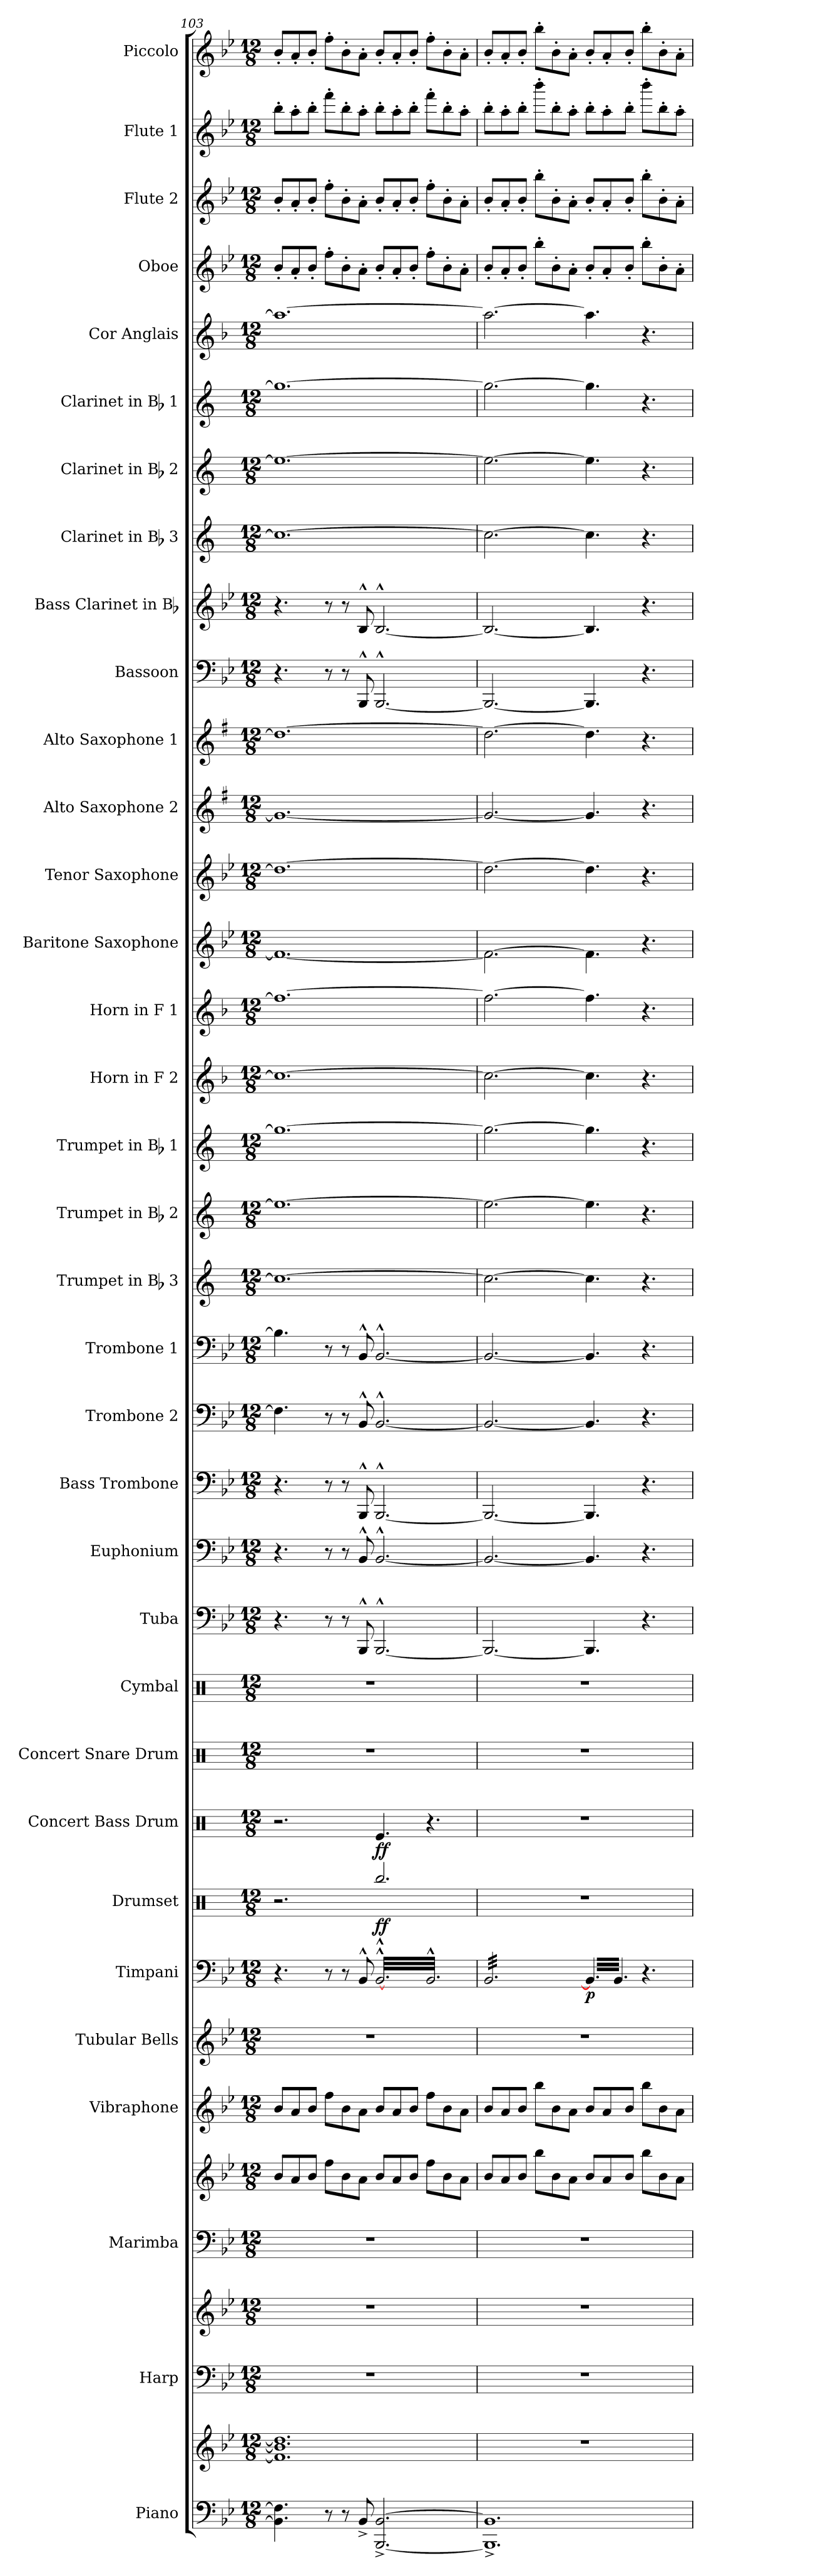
**kern	**kern	**kern	**kern	**kern	**kern	**kern	**kern	**kern	**dynam	**kern	**dynam	**kern	**dynam	**kern	**kern	**kern	**kern	**kern	**kern	**kern	**kern	**kern	**kern	**kern	**kern	**kern	**kern	**kern	**kern	**kern	**kern	**kern	**kern	**kern	**kern	**kern	**kern	**kern	**kern
*part34	*part34	*part33	*part33	*part32	*part32	*part31	*part30	*part29	*part29	*part28	*part28	*part27	*part27	*part26	*part25	*part24	*part23	*part22	*part21	*part20	*part19	*part18	*part17	*part16	*part15	*part14	*part13	*part12	*part11	*part10	*part9	*part8	*part7	*part6	*part5	*part4	*part3	*part2	*part1
*staff37	*staff36	*staff35	*staff34	*staff33	*staff32	*staff31	*staff30	*staff29	*staff29	*staff28	*staff28	*staff27	*staff27	*staff26	*staff25	*staff24	*staff23	*staff22	*staff21	*staff20	*staff19	*staff18	*staff17	*staff16	*staff15	*staff14	*staff13	*staff12	*staff11	*staff10	*staff9	*staff8	*staff7	*staff6	*staff5	*staff4	*staff3	*staff2	*staff1
*I"Piano	*	*I"Harp	*	*I"Marimba	*	*I"Vibraphone	*I"Tubular Bells	*I"Timpani	*	*I"Drumset	*	*I"Concert Bass Drum	*	*I"Concert Snare Drum	*I"Cymbal	*I"Tuba	*I"Euphonium	*I"Bass Trombone	*I"Trombone 2	*I"Trombone 1	*I"Trumpet in Bb 3	*I"Trumpet in Bb 2	*I"Trumpet in Bb 1	*I"Horn in F 2	*I"Horn in F 1	*I"Baritone Saxophone	*I"Tenor Saxophone	*I"Alto Saxophone 2	*I"Alto Saxophone 1	*I"Bassoon	*I"Bass Clarinet in Bb	*I"Clarinet in Bb 3	*I"Clarinet in Bb 2	*I"Clarinet in Bb 1	*I"Cor Anglais	*I"Oboe	*I"Flute 2	*I"Flute 1	*I"Piccolo
*I'Pno.	*	*I'Hp.	*	*I'Mar.	*	*I'Vib.	*I'Tub. B.	*I'Timp.	*	*I'D. Set	*	*I'Con. BD	*	*I'Con. Sn.	*I'Cym.	*I'Tba.	*I'Euph.	*I'B. Tbn.	*I'Tbn. 2	*I'Tbn. 1	*I'Tpt. 3	*I'Tpt. 2	*I'Tpt. 1	*I'Hn. 2	*I'Hn. 1	*I'Bari. Sax.	*I'Ten. Sax.	*I'Alto Sax. 2	*I'Alto Sax. 1	*I'Bsn.	*I'B. Cl.	*I'Cl. 3	*I'Cl. 2	*I'Cl. 1	*I'C. A.	*I'Ob.	*I'Fl. 2	*I'Fl. 1	*I'Picc.
*clefF4	*clefG2	*clefF4	*clefG2	*clefF4	*clefG2	*clefG2	*clefG2	*clefF4	*	*clefX	*	*clefX	*	*clefX	*clefX	*clefF4	*clefF4	*clefF4	*clefF4	*clefF4	*clefG2	*clefG2	*clefG2	*clefG2	*clefG2	*clefG2	*clefG2	*clefG2	*clefG2	*clefF4	*clefG2	*clefG2	*clefG2	*clefG2	*clefG2	*clefG2	*clefG2	*clefG2	*clefG2
*	*	*	*	*	*	*	*	*	*	*	*	*	*	*	*	*	*	*	*	*	*ITrd1c2	*ITrd1c2	*ITrd1c2	*ITrd4c7	*ITrd4c7	*ITrd12c21	*ITrd8c14	*ITrd5c9	*ITrd5c9	*	*ITrd8c14	*ITrd1c2	*ITrd1c2	*ITrd1c2	*ITrd4c7	*	*	*	*ITrd-7c-12
*k[b-e-]	*k[b-e-]	*k[b-e-]	*k[b-e-]	*k[b-e-]	*k[b-e-]	*k[b-e-]	*k[b-e-]	*k[b-e-]	*	*k[]	*	*k[]	*	*k[]	*k[]	*k[b-e-]	*k[b-e-]	*k[b-e-]	*k[b-e-]	*k[b-e-]	*k[b-e-]	*k[b-e-]	*k[b-e-]	*k[b-e-]	*k[b-e-]	*k[b-e-]	*k[b-e-]	*k[b-e-]	*k[b-e-]	*k[b-e-]	*k[b-e-]	*k[b-e-]	*k[b-e-]	*k[b-e-]	*k[b-e-]	*k[b-e-]	*k[b-e-]	*k[b-e-]	*k[b-e-]
*B-:	*B-:	*B-:	*B-:	*B-:	*B-:	*B-:	*B-:	*B-:	*	*	*	*	*	*	*	*B-:	*B-:	*B-:	*B-:	*B-:	*	*	*	*B-:	*B-:	*B-:	*	*B-:	*B-:	*B-:	*	*	*	*	*B-:	*B-:	*B-:	*B-:	*B-:
*M12/8	*M12/8	*M12/8	*M12/8	*M12/8	*M12/8	*M12/8	*M12/8	*M12/8	*	*M12/8	*	*M12/8	*	*M12/8	*M12/8	*M12/8	*M12/8	*M12/8	*M12/8	*M12/8	*M12/8	*M12/8	*M12/8	*M12/8	*M12/8	*M12/8	*M12/8	*M12/8	*M12/8	*M12/8	*M12/8	*M12/8	*M12/8	*M12/8	*M12/8	*M12/8	*M12/8	*M12/8	*M12/8
=103	=103	=103	=103	=103	=103	=103	=103	=103	=103	=103	=103	=103	=103	=103	=103	=103	=103	=103	=103	=103	=103	=103	=103	=103	=103	=103	=103	=103	=103	=103	=103	=103	=103	=103	=103	=103	=103	=103	=103
4.BB-\] 4.F\]	1.f] 1.b-] 1.dd]	1.r	1.r	1.r	8b-/L	8b-/L	1.r	4.r	.	2.r	.	2.r	.	1.r	1.r	4.r	4.r	4.r	4.F\]	4.B-\]	1.b-_	1.dd_	1.ff_	1.f_	1.b-_	1.F_	1.d_	1.B-_	1.f_	4.r	4.r	1.b-_	1.dd_	1.ff_	1.dd_	8b-'/L	8b-'/L	8bb-'\L	8bb-'/L
.	.	.	.	.	8a/	8a/	.	.	.	.	.	.	.	.	.	.	.	.	.	.	.	.	.	.	.	.	.	.	.	.	.	.	.	.	.	8a'/	8a'/	8aa'\	8aa'/
.	.	.	.	.	8b-/J	8b-/J	.	.	.	.	.	.	.	.	.	.	.	.	.	.	.	.	.	.	.	.	.	.	.	.	.	.	.	.	.	8b-'/J	8b-'/J	8bb-'\J	8bb-'/J
8r	.	.	.	.	8ff\L	8ff\L	.	8r	.	.	.	.	.	.	.	8r	8r	8r	8r	8r	.	.	.	.	.	.	.	.	.	8r	8r	.	.	.	.	8ff'\L	8ff'\L	8fff'\L	8fff'\L
8r	.	.	.	.	8b-\	8b-\	.	8r	.	.	.	.	.	.	.	8r	8r	8r	8r	8r	.	.	.	.	.	.	.	.	.	8r	8r	.	.	.	.	8b-'\	8b-'\	8bb-'\	8bb-'\
8BB-^/	.	.	.	.	8a\J	8a\J	.	8BB-^^/	.	.	.	.	.	.	.	8BBB-^^/	8BB-^^/	8BBB-^^/	8BB-^^/	8BB-^^/	.	.	.	.	.	.	.	.	.	8BBB-^^/	8BB-^^/	.	.	.	.	8a'\J	8a'\J	8aa'\J	8aa'\J
!	!	!	!	!	!	!	!	!	!	!	!LO:DY:b	!	!LO:DY:b	!	!	!	!	!	!	!	!	!	!	!	!	!	!	!	!	!	!	!	!	!	!	!	!	!	!
*	*	*	*	*	*	*	*	*tremolo	*	*	*	*	*	*	*	*	*	*	*	*	*	*	*	*	*	*	*	*	*	*	*	*	*	*	*	*	*	*	*
[2.BBB-/^ [2.BB-/^	.	.	.	.	8b-/L	8b-/L	.	[32BB-^^/LLL	.	2.Rbb/	ff	4.Re/	ff	.	.	[2.BBB-^^/	[2.BB-^^/	[2.BBB-^^/	[2.BB-^^/	[2.BB-^^/	.	.	.	.	.	.	.	.	.	[2.BBB-^^/	[2.BB-^^/	.	.	.	.	8b-'/L	8b-'/L	8bb-'\L	8bb-'/L
.	.	.	.	.	.	.	.	32BB-^^/	.	.	.	.	.	.	.	.	.	.	.	.	.	.	.	.	.	.	.	.	.	.	.	.	.	.	.	.	.	.	.
.	.	.	.	.	.	.	.	32BB-^^/	.	.	.	.	.	.	.	.	.	.	.	.	.	.	.	.	.	.	.	.	.	.	.	.	.	.	.	.	.	.	.
.	.	.	.	.	.	.	.	32BB-^^/	.	.	.	.	.	.	.	.	.	.	.	.	.	.	.	.	.	.	.	.	.	.	.	.	.	.	.	.	.	.	.
.	.	.	.	.	8a/	8a/	.	32BB-^^/	.	.	.	.	.	.	.	.	.	.	.	.	.	.	.	.	.	.	.	.	.	.	.	.	.	.	.	8a'/	8a'/	8aa'\	8aa'/
.	.	.	.	.	.	.	.	32BB-^^/	.	.	.	.	.	.	.	.	.	.	.	.	.	.	.	.	.	.	.	.	.	.	.	.	.	.	.	.	.	.	.
.	.	.	.	.	.	.	.	32BB-^^/	.	.	.	.	.	.	.	.	.	.	.	.	.	.	.	.	.	.	.	.	.	.	.	.	.	.	.	.	.	.	.
.	.	.	.	.	.	.	.	32BB-^^/	.	.	.	.	.	.	.	.	.	.	.	.	.	.	.	.	.	.	.	.	.	.	.	.	.	.	.	.	.	.	.
.	.	.	.	.	8b-/J	8b-/J	.	32BB-^^/	.	.	.	.	.	.	.	.	.	.	.	.	.	.	.	.	.	.	.	.	.	.	.	.	.	.	.	8b-'/J	8b-'/J	8bb-'\J	8bb-'/J
.	.	.	.	.	.	.	.	32BB-^^/	.	.	.	.	.	.	.	.	.	.	.	.	.	.	.	.	.	.	.	.	.	.	.	.	.	.	.	.	.	.	.
.	.	.	.	.	.	.	.	32BB-^^/	.	.	.	.	.	.	.	.	.	.	.	.	.	.	.	.	.	.	.	.	.	.	.	.	.	.	.	.	.	.	.
.	.	.	.	.	.	.	.	32BB-^^/	.	.	.	.	.	.	.	.	.	.	.	.	.	.	.	.	.	.	.	.	.	.	.	.	.	.	.	.	.	.	.
.	.	.	.	.	8ff\L	8ff\L	.	32BB-^^/	.	.	.	4.r	.	.	.	.	.	.	.	.	.	.	.	.	.	.	.	.	.	.	.	.	.	.	.	8ff'\L	8ff'\L	8fff'\L	8fff'\L
.	.	.	.	.	.	.	.	32BB-^^/	.	.	.	.	.	.	.	.	.	.	.	.	.	.	.	.	.	.	.	.	.	.	.	.	.	.	.	.	.	.	.
.	.	.	.	.	.	.	.	32BB-^^/	.	.	.	.	.	.	.	.	.	.	.	.	.	.	.	.	.	.	.	.	.	.	.	.	.	.	.	.	.	.	.
.	.	.	.	.	.	.	.	32BB-^^/	.	.	.	.	.	.	.	.	.	.	.	.	.	.	.	.	.	.	.	.	.	.	.	.	.	.	.	.	.	.	.
.	.	.	.	.	8b-\	8b-\	.	32BB-^^/	.	.	.	.	.	.	.	.	.	.	.	.	.	.	.	.	.	.	.	.	.	.	.	.	.	.	.	8b-'\	8b-'\	8bb-'\	8bb-'\
.	.	.	.	.	.	.	.	32BB-^^/	.	.	.	.	.	.	.	.	.	.	.	.	.	.	.	.	.	.	.	.	.	.	.	.	.	.	.	.	.	.	.
.	.	.	.	.	.	.	.	32BB-^^/	.	.	.	.	.	.	.	.	.	.	.	.	.	.	.	.	.	.	.	.	.	.	.	.	.	.	.	.	.	.	.
.	.	.	.	.	.	.	.	32BB-^^/	.	.	.	.	.	.	.	.	.	.	.	.	.	.	.	.	.	.	.	.	.	.	.	.	.	.	.	.	.	.	.
.	.	.	.	.	8a\J	8a\J	.	32BB-^^/	.	.	.	.	.	.	.	.	.	.	.	.	.	.	.	.	.	.	.	.	.	.	.	.	.	.	.	8a'\J	8a'\J	8aa'\J	8aa'\J
.	.	.	.	.	.	.	.	32BB-^^/	.	.	.	.	.	.	.	.	.	.	.	.	.	.	.	.	.	.	.	.	.	.	.	.	.	.	.	.	.	.	.
.	.	.	.	.	.	.	.	32BB-^^/	.	.	.	.	.	.	.	.	.	.	.	.	.	.	.	.	.	.	.	.	.	.	.	.	.	.	.	.	.	.	.
.	.	.	.	.	.	.	.	32BB-^^/JJJ	.	.	.	.	.	.	.	.	.	.	.	.	.	.	.	.	.	.	.	.	.	.	.	.	.	.	.	.	.	.	.
=104	=104	=104	=104	=104	=104	=104	=104	=104	=104	=104	=104	=104	=104	=104	=104	=104	=104	=104	=104	=104	=104	=104	=104	=104	=104	=104	=104	=104	=104	=104	=104	=104	=104	=104	=104	=104	=104	=104	=104
1.BBB-]^ 1.BB-]^	1.r	1.r	1.r	1.r	8b-/L	8b-/L	1.r	32BB-/LLL	.	1.r	.	1.r	.	1.r	1.r	2.BBB-/_	2.BB-/_	2.BBB-/_	2.BB-/_	2.BB-/_	2.b-\_	2.dd\_	2.ff\_	2.f\_	2.b-\_	2.F\_	2.d\_	2.B-/_	2.f\_	2.BBB-/_	2.BB-/_	2.b-\_	2.dd\_	2.ff\_	2.dd\_	8b-'/L	8b-'/L	8bb-'\L	8bb-'/L
.	.	.	.	.	.	.	.	32BB-/	.	.	.	.	.	.	.	.	.	.	.	.	.	.	.	.	.	.	.	.	.	.	.	.	.	.	.	.	.	.	.
.	.	.	.	.	.	.	.	32BB-/	.	.	.	.	.	.	.	.	.	.	.	.	.	.	.	.	.	.	.	.	.	.	.	.	.	.	.	.	.	.	.
.	.	.	.	.	.	.	.	32BB-/	.	.	.	.	.	.	.	.	.	.	.	.	.	.	.	.	.	.	.	.	.	.	.	.	.	.	.	.	.	.	.
.	.	.	.	.	8a/	8a/	.	32BB-/	.	.	.	.	.	.	.	.	.	.	.	.	.	.	.	.	.	.	.	.	.	.	.	.	.	.	.	8a'/	8a'/	8aa'\	8aa'/
.	.	.	.	.	.	.	.	32BB-/	.	.	.	.	.	.	.	.	.	.	.	.	.	.	.	.	.	.	.	.	.	.	.	.	.	.	.	.	.	.	.
.	.	.	.	.	.	.	.	32BB-/	.	.	.	.	.	.	.	.	.	.	.	.	.	.	.	.	.	.	.	.	.	.	.	.	.	.	.	.	.	.	.
.	.	.	.	.	.	.	.	32BB-/	.	.	.	.	.	.	.	.	.	.	.	.	.	.	.	.	.	.	.	.	.	.	.	.	.	.	.	.	.	.	.
.	.	.	.	.	8b-/J	8b-/J	.	32BB-/	.	.	.	.	.	.	.	.	.	.	.	.	.	.	.	.	.	.	.	.	.	.	.	.	.	.	.	8b-'/J	8b-'/J	8bb-'\J	8bb-'/J
.	.	.	.	.	.	.	.	32BB-/	.	.	.	.	.	.	.	.	.	.	.	.	.	.	.	.	.	.	.	.	.	.	.	.	.	.	.	.	.	.	.
.	.	.	.	.	.	.	.	32BB-/	.	.	.	.	.	.	.	.	.	.	.	.	.	.	.	.	.	.	.	.	.	.	.	.	.	.	.	.	.	.	.
.	.	.	.	.	.	.	.	32BB-/	.	.	.	.	.	.	.	.	.	.	.	.	.	.	.	.	.	.	.	.	.	.	.	.	.	.	.	.	.	.	.
.	.	.	.	.	8bb-\L	8bb-\L	.	32BB-/	.	.	.	.	.	.	.	.	.	.	.	.	.	.	.	.	.	.	.	.	.	.	.	.	.	.	.	8bb-'\L	8bb-'\L	8bbb-'\L	8bbb-'\L
.	.	.	.	.	.	.	.	32BB-/	.	.	.	.	.	.	.	.	.	.	.	.	.	.	.	.	.	.	.	.	.	.	.	.	.	.	.	.	.	.	.
.	.	.	.	.	.	.	.	32BB-/	.	.	.	.	.	.	.	.	.	.	.	.	.	.	.	.	.	.	.	.	.	.	.	.	.	.	.	.	.	.	.
.	.	.	.	.	.	.	.	32BB-/	.	.	.	.	.	.	.	.	.	.	.	.	.	.	.	.	.	.	.	.	.	.	.	.	.	.	.	.	.	.	.
.	.	.	.	.	8b-\	8b-\	.	32BB-/	.	.	.	.	.	.	.	.	.	.	.	.	.	.	.	.	.	.	.	.	.	.	.	.	.	.	.	8b-'\	8b-'\	8bb-'\	8bb-'\
.	.	.	.	.	.	.	.	32BB-/	.	.	.	.	.	.	.	.	.	.	.	.	.	.	.	.	.	.	.	.	.	.	.	.	.	.	.	.	.	.	.
.	.	.	.	.	.	.	.	32BB-/	.	.	.	.	.	.	.	.	.	.	.	.	.	.	.	.	.	.	.	.	.	.	.	.	.	.	.	.	.	.	.
.	.	.	.	.	.	.	.	32BB-/	.	.	.	.	.	.	.	.	.	.	.	.	.	.	.	.	.	.	.	.	.	.	.	.	.	.	.	.	.	.	.
.	.	.	.	.	8a\J	8a\J	.	32BB-/	.	.	.	.	.	.	.	.	.	.	.	.	.	.	.	.	.	.	.	.	.	.	.	.	.	.	.	8a'\J	8a'\J	8aa'\J	8aa'\J
.	.	.	.	.	.	.	.	32BB-/	.	.	.	.	.	.	.	.	.	.	.	.	.	.	.	.	.	.	.	.	.	.	.	.	.	.	.	.	.	.	.
.	.	.	.	.	.	.	.	32BB-/	.	.	.	.	.	.	.	.	.	.	.	.	.	.	.	.	.	.	.	.	.	.	.	.	.	.	.	.	.	.	.
.	.	.	.	.	.	.	.	32BB-/JJJ	.	.	.	.	.	.	.	.	.	.	.	.	.	.	.	.	.	.	.	.	.	.	.	.	.	.	.	.	.	.	.
!	!	!	!	!	!	!	!	!	!LO:DY:b	!	!	!	!	!	!	!	!	!	!	!	!	!	!	!	!	!	!	!	!	!	!	!	!	!	!	!	!	!	!
.	.	.	.	.	8b-/L	8b-/L	.	32BB-/]LLL	p	.	.	.	.	.	.	4.BBB-/]	4.BB-/]	4.BBB-/]	4.BB-/]	4.BB-/]	4.b-\]	4.dd\]	4.ff\]	4.f\]	4.b-\]	4.F\]	4.d\]	4.B-/]	4.f\]	4.BBB-/]	4.BB-/]	4.b-\]	4.dd\]	4.ff\]	4.dd\]	8b-'/L	8b-'/L	8bb-'\L	8bb-'/L
.	.	.	.	.	.	.	.	32BB-/	.	.	.	.	.	.	.	.	.	.	.	.	.	.	.	.	.	.	.	.	.	.	.	.	.	.	.	.	.	.	.
.	.	.	.	.	.	.	.	32BB-/	.	.	.	.	.	.	.	.	.	.	.	.	.	.	.	.	.	.	.	.	.	.	.	.	.	.	.	.	.	.	.
.	.	.	.	.	.	.	.	32BB-/	.	.	.	.	.	.	.	.	.	.	.	.	.	.	.	.	.	.	.	.	.	.	.	.	.	.	.	.	.	.	.
.	.	.	.	.	8a/	8a/	.	32BB-/	.	.	.	.	.	.	.	.	.	.	.	.	.	.	.	.	.	.	.	.	.	.	.	.	.	.	.	8a'/	8a'/	8aa'\	8aa'/
.	.	.	.	.	.	.	.	32BB-/	.	.	.	.	.	.	.	.	.	.	.	.	.	.	.	.	.	.	.	.	.	.	.	.	.	.	.	.	.	.	.
.	.	.	.	.	.	.	.	32BB-/	.	.	.	.	.	.	.	.	.	.	.	.	.	.	.	.	.	.	.	.	.	.	.	.	.	.	.	.	.	.	.
.	.	.	.	.	.	.	.	32BB-/	.	.	.	.	.	.	.	.	.	.	.	.	.	.	.	.	.	.	.	.	.	.	.	.	.	.	.	.	.	.	.
.	.	.	.	.	8b-/J	8b-/J	.	32BB-/	.	.	.	.	.	.	.	.	.	.	.	.	.	.	.	.	.	.	.	.	.	.	.	.	.	.	.	8b-'/J	8b-'/J	8bb-'\J	8bb-'/J
.	.	.	.	.	.	.	.	32BB-/	.	.	.	.	.	.	.	.	.	.	.	.	.	.	.	.	.	.	.	.	.	.	.	.	.	.	.	.	.	.	.
.	.	.	.	.	.	.	.	32BB-/	.	.	.	.	.	.	.	.	.	.	.	.	.	.	.	.	.	.	.	.	.	.	.	.	.	.	.	.	.	.	.
.	.	.	.	.	.	.	.	32BB-/JJJ	.	.	.	.	.	.	.	.	.	.	.	.	.	.	.	.	.	.	.	.	.	.	.	.	.	.	.	.	.	.	.
*	*	*	*	*	*	*	*	*Xtremolo	*	*	*	*	*	*	*	*	*	*	*	*	*	*	*	*	*	*	*	*	*	*	*	*	*	*	*	*	*	*	*
.	.	.	.	.	8bb-\L	8bb-\L	.	4.r	.	.	.	.	.	.	.	4.r	4.r	4.r	4.r	4.r	4.r	4.r	4.r	4.r	4.r	4.r	4.r	4.r	4.r	4.r	4.r	4.r	4.r	4.r	4.r	8bb-'\L	8bb-'\L	8bbb-'\L	8bbb-'\L
.	.	.	.	.	8b-\	8b-\	.	.	.	.	.	.	.	.	.	.	.	.	.	.	.	.	.	.	.	.	.	.	.	.	.	.	.	.	.	8b-'\	8b-'\	8bb-'\	8bb-'\
.	.	.	.	.	8a\J	8a\J	.	.	.	.	.	.	.	.	.	.	.	.	.	.	.	.	.	.	.	.	.	.	.	.	.	.	.	.	.	8a'\J	8a'\J	8aa'\J	8aa'\J
=	=	=	=	=	=	=	=	=	=	=	=	=	=	=	=	=	=	=	=	=	=	=	=	=	=	=	=	=	=	=	=	=	=	=	=	=	=	=	=
*-	*-	*-	*-	*-	*-	*-	*-	*-	*-	*-	*-	*-	*-	*-	*-	*-	*-	*-	*-	*-	*-	*-	*-	*-	*-	*-	*-	*-	*-	*-	*-	*-	*-	*-	*-	*-	*-	*-	*-
